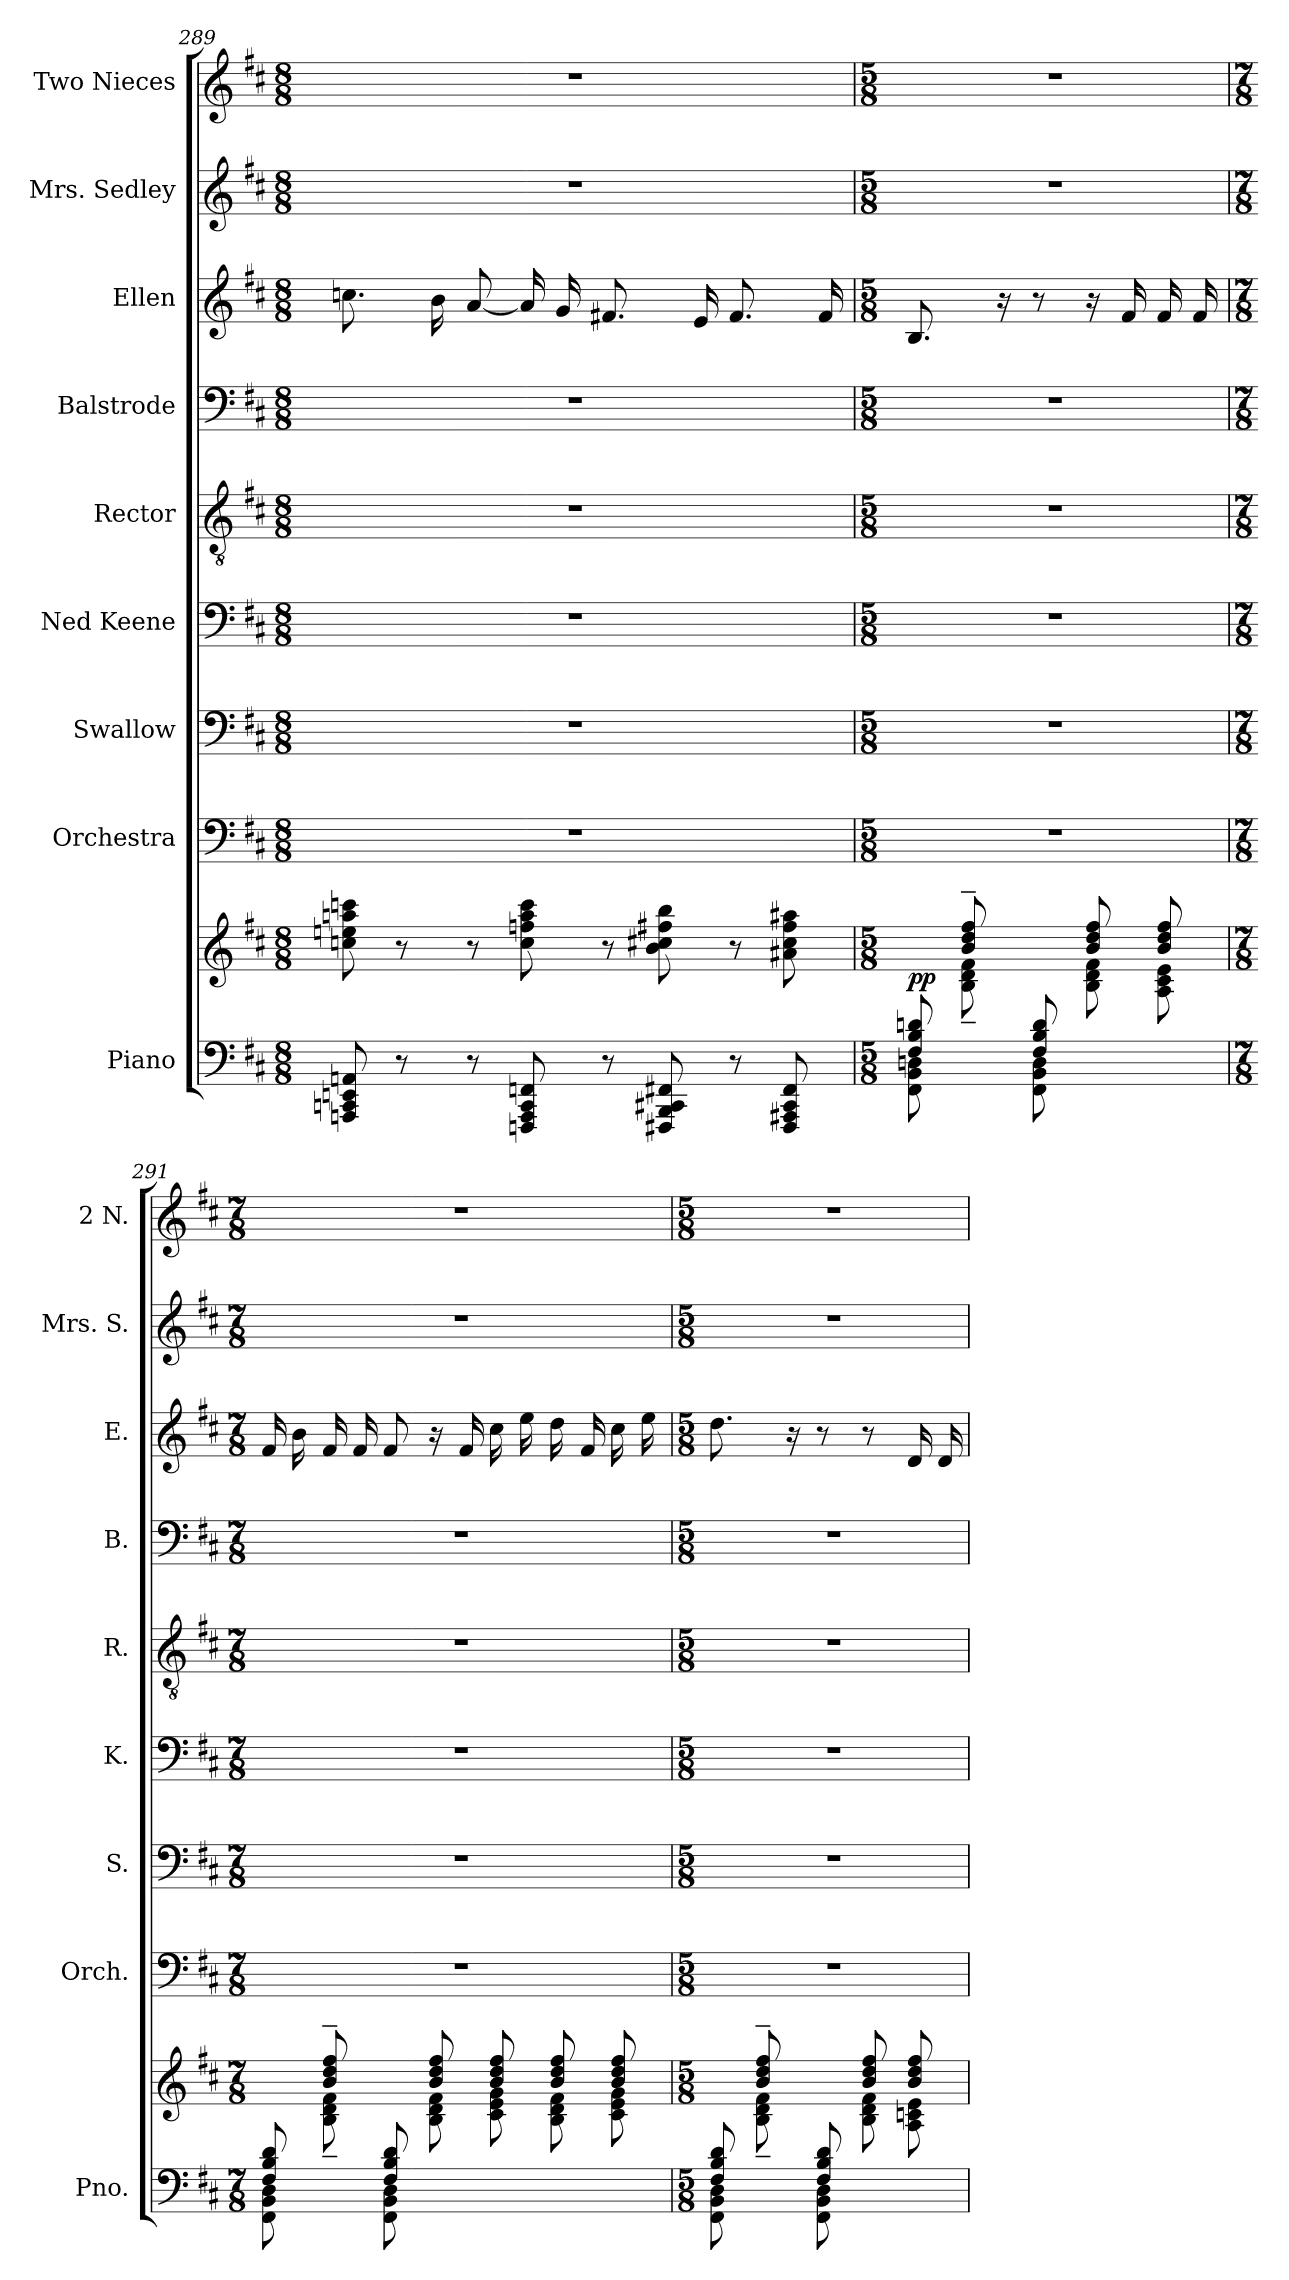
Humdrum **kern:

**kern	**kern	**dynam	**kern	**kern	**kern	**kern	**kern	**kern	**kern	**kern
*part9	*part9	*part9	*part8	*part7	*part6	*part5	*part4	*part3	*part2	*part1
*staff10	*staff9	*staff9/10	*staff8	*staff7	*staff6	*staff5	*staff4	*staff3	*staff2	*staff1
*I"Piano	*	*	*I"Orchestra	*I"Swallow	*I"Ned Keene	*I"Rector	*I"Balstrode	*I"Ellen	*I"Mrs. Sedley	*I"Two Nieces
*I'Pno.	*	*	*I'Orch.	*I'S.	*I'K.	*I'R.	*I'B.	*I'E.	*I'Mrs. S.	*I'2 N.
*clefF4	*clefG2	*	*clefF4	*clefF4	*clefF4	*clefGv2	*clefF4	*clefG2	*clefG2	*clefG2
*k[f#c#]	*k[f#c#]	*	*k[f#c#]	*k[f#c#]	*k[f#c#]	*k[f#c#]	*k[f#c#]	*k[f#c#]	*k[f#c#]	*k[f#c#]
*M8/8	*M8/8	*	*M8/8	*M8/8	*M8/8	*M8/8	*M8/8	*M8/8	*M8/8	*M8/8
=289	=289	=289	=289	=289	=289	=289	=289	=289	=289	=289
8AAAn/ 8CCn/ 8EEn/ 8AAn/	8ccn\ 8een\ 8aan\ 8cccn\	.	1r	1r	1r	1r	1r	8.ccn\	1r	1r
8r	8r	.	.	.	.	.	.	.	.	.
.	.	.	.	.	.	.	.	16b\	.	.
8r	8r	.	.	.	.	.	.	[8a/	.	.
8FFFn/ 8AAA/ 8CC/ 8FFn/	8cc\ 8ffn\ 8aa\ 8ccc\	.	.	.	.	.	.	16a/]	.	.
.	.	.	.	.	.	.	.	16g/	.	.
8r	8r	.	.	.	.	.	.	8.f#X/	.	.
8FFF#X/ 8BBB/ 8CC#X/ 8FF#X/	8b\ 8cc#X\ 8ff#X\ 8bb\	.	.	.	.	.	.	.	.	.
.	.	.	.	.	.	.	.	16e/	.	.
8r	8r	.	.	.	.	.	.	8.f#/	.	.
8FFF#/ 8AAA#X/ 8CC#/ 8FF#/	8a#X\ 8cc#\ 8ff#\ 8aa#X\	.	.	.	.	.	.	.	.	.
.	.	.	.	.	.	.	.	16f#/	.	.
!!LO:PB:g=z
=290	=290	=290	=290	=290	=290	=290	=290	=290	=290	=290
*M5/8	*M5/8	*	*M5/8	*M5/8	*M5/8	*M5/8	*M5/8	*M5/8	*M5/8	*M5/8
*^	*^	*	*	*	*	*	*	*	*	*
!	!	!	!	!LO:DY:b	!	!	!	!	!	!	!	!
8F#/ 8B/ 8dn/	8FF#\ 8BB\ 8Dn\	8ryy	8ryy	pp	8%5r	8%5r	8%5r	8%5r	8%5r	8.B/	8%5r	8%5r
8ryy	8ryy	8b/~ 8dd/~ 8ff#/~	8B\~ 8d\~ 8f#\~	.	.	.	.	.	.	.	.	.
.	.	.	.	.	.	.	.	.	.	16r	.	.
8F#/ 8B/ 8d/	8FF#\ 8BB\ 8D\	8ryy	8ryy	.	.	.	.	.	.	8r	.	.
8ryy	4ryy	8b/ 8dd/ 8ff#/	8B\ 8d\ 8f#\	.	.	.	.	.	.	16r	.	.
.	.	.	.	.	.	.	.	.	.	16f#/	.	.
8ryy	.	8b/ 8dd/ 8ff#/	8A\ 8c#\ 8e\	.	.	.	.	.	.	16f#/	.	.
.	.	.	.	.	.	.	.	.	.	16f#/	.	.
=291	=291	=291	=291	=291	=291	=291	=291	=291	=291	=291	=291	=291
*M7/8	*	*M7/8	*	*	*M7/8	*M7/8	*M7/8	*M7/8	*M7/8	*M7/8	*M7/8	*M7/8
8F#/ 8B/ 8d/	8FF#\ 8BB\ 8D\	8ryy	8ryy	.	2..r	2..r	2..r	2..r	2..r	16f#/	2..r	2..r
.	.	.	.	.	.	.	.	.	.	16b\	.	.
8ryy	8ryy	8b/~ 8dd/~ 8ff#/~	8B\~ 8d\~ 8f#\~	.	.	.	.	.	.	16f#/	.	.
.	.	.	.	.	.	.	.	.	.	16f#/	.	.
8F#/ 8B/ 8d/	8FF#\ 8BB\ 8D\	8ryy	8ryy	.	.	.	.	.	.	8f#/	.	.
8ryy	2ryy	8b/ 8dd/ 8ff#/	8B\ 8d\ 8f#\	.	.	.	.	.	.	16r	.	.
.	.	.	.	.	.	.	.	.	.	16f#/	.	.
8ryy	.	8b/ 8dd/ 8ff#/	8c#\ 8e\ 8g\	.	.	.	.	.	.	16cc#\	.	.
.	.	.	.	.	.	.	.	.	.	16ee\	.	.
4ryy	.	8b/ 8dd/ 8ff#/	8B\ 8d\ 8f#\	.	.	.	.	.	.	16dd\	.	.
.	.	.	.	.	.	.	.	.	.	16f#/	.	.
.	.	8b/ 8dd/ 8ff#/	8c#\ 8e\ 8g\	.	.	.	.	.	.	16cc#\	.	.
.	.	.	.	.	.	.	.	.	.	16ee\	.	.
=292	=292	=292	=292	=292	=292	=292	=292	=292	=292	=292	=292	=292
*M5/8	*	*M5/8	*	*	*M5/8	*M5/8	*M5/8	*M5/8	*M5/8	*M5/8	*M5/8	*M5/8
8F#/ 8B/ 8d/	8FF#\ 8BB\ 8D\	8ryy	8ryy	.	8%5r	8%5r	8%5r	8%5r	8%5r	8.dd\	8%5r	8%5r
8ryy	8ryy	8b/~ 8dd/~ 8ff#/~	8B\~ 8d\~ 8f#\~	.	.	.	.	.	.	.	.	.
.	.	.	.	.	.	.	.	.	.	16r	.	.
8F#/ 8B/ 8d/	8FF#\ 8BB\ 8D\	8ryy	8ryy	.	.	.	.	.	.	8r	.	.
8ryy	4ryy	8b/ 8dd/ 8ff#/	8B\ 8d\ 8f#\	.	.	.	.	.	.	8r	.	.
8ryy	.	8b/ 8dd/ 8ff#/	8A\ 8cn\ 8e\	.	.	.	.	.	.	16d/	.	.
.	.	.	.	.	.	.	.	.	.	16d/	.	.
*v	*v	*	*	*	*	*	*	*	*	*	*	*
*	*v	*v	*	*	*	*	*	*	*	*	*
=	=	=	=	=	=	=	=	=	=	=
*-	*-	*-	*-	*-	*-	*-	*-	*-	*-	*-
